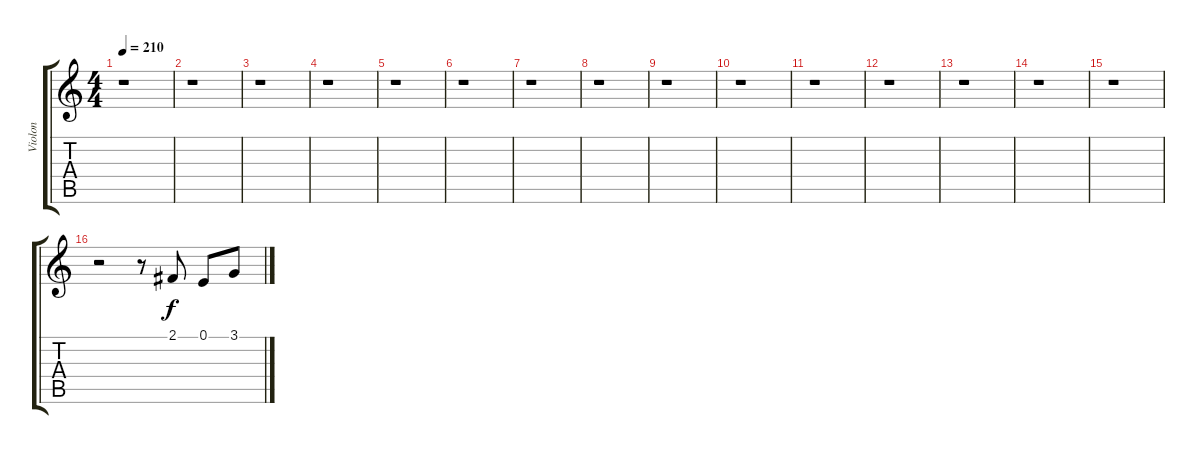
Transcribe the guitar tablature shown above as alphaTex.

\track ("Violon" "Violon") {instrument violin}
\staff {score tabs}
\tuning (E4 B3 G3 D3 A2 E2) {hide}
\ts (4 4)
\tempo 210
\clef g2
\ks c
r.1{dy f} |
r.1 |
r.1 |
r.1 |
r.1 |
r.1 |
r.1 |
r.1 |
r.1 |
r.1 |
r.1 |
r.1 |
r.1 |
r.1 |
r.1 |
r.2 r.8 2.1.8 0.1.8 3.1.8
